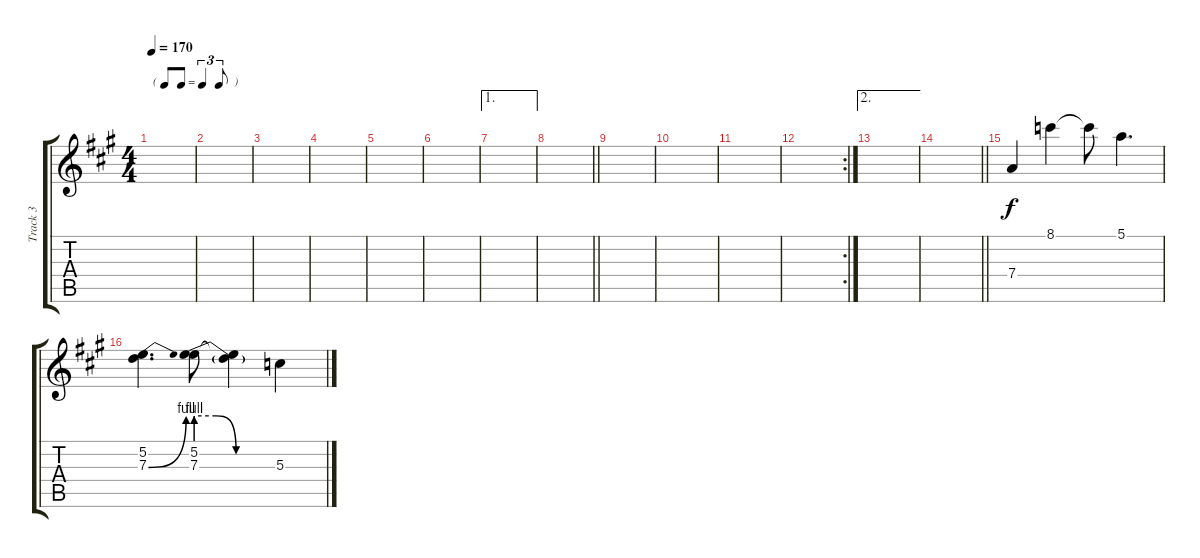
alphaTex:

\track ("Track 3" "Track 3") {instrument electricguitarclean}
\staff {score tabs}
\tuning (E4 B3 G3 D3 A2 E2) {hide}
\ts (4 4)
\tf triplet8th
\tempo 170
\clef g2
\ks a
|
|
|
|
|
|
\ae 1
|
\barLineRight lightlight
|
|
|
|
\rc 2
|
\ae 2
|
\barLineRight lightlight
|
7.4.4 8.1.4 8.1{t}.8 5.1.4{d} |
(5.2 7.3{be (bend 0 0 60 4)}).4{d} (5.2 7.3{be (custom 0 4 15 4 30 0 60 0)}).8 (5.2{t} 7.3{t}).4 5.3.4
